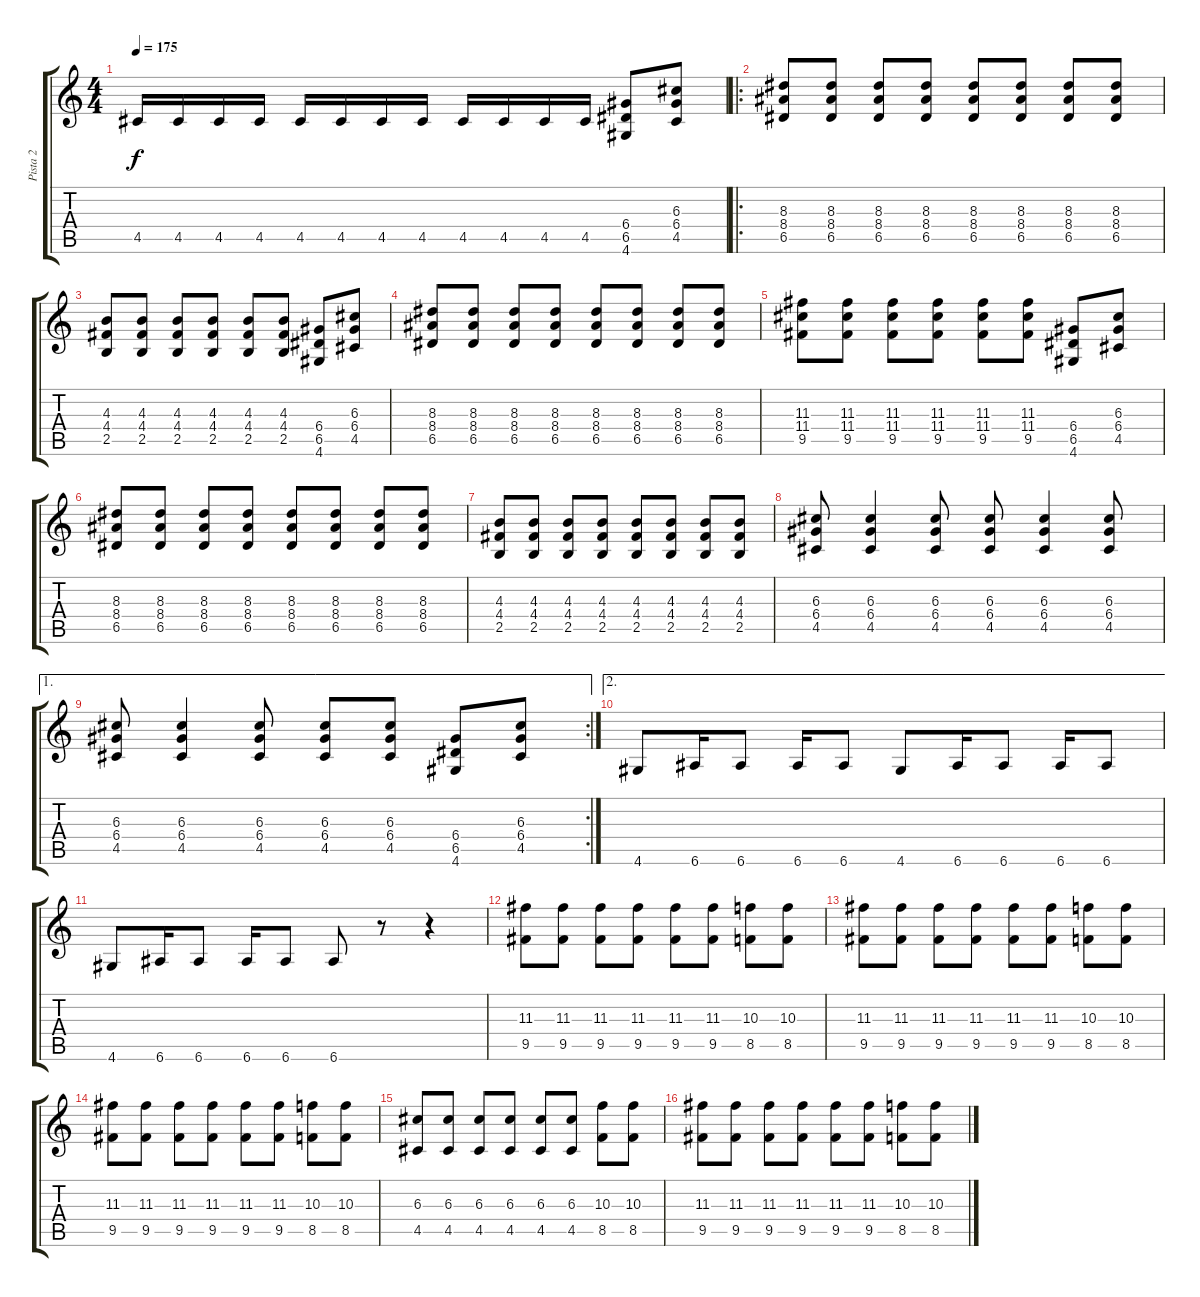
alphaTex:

\track ("Pista 2" "Pista 2") {instrument distortionguitar}
\staff {score tabs}
\tuning (E4 B3 G3 D3 A2 E2) {hide}
\ts (4 4)
\tempo 175
\clef g2
\ks c
4.5.16{dy f} 4.5.16 4.5.16 4.5.16 4.5.16 4.5.16 4.5.16 4.5.16 4.5.16 4.5.16 4.5.16 4.5.16 (6.4 6.5 4.6).8 (6.3 6.4 4.5).8 |
\ro
(8.3 8.4 6.5).8 (8.3 8.4 6.5).8 (8.3 8.4 6.5).8 (8.3 8.4 6.5).8 (8.3 8.4 6.5).8 (8.3 8.4 6.5).8 (8.3 8.4 6.5).8 (8.3 8.4 6.5).8 |
(4.3 4.4 2.5).8 (4.3 4.4 2.5).8 (4.3 4.4 2.5).8 (4.3 4.4 2.5).8 (4.3 4.4 2.5).8 (4.3 4.4 2.5).8 (6.4 6.5 4.6).8 (6.3 6.4 4.5).8 |
(8.3 8.4 6.5).8 (8.3 8.4 6.5).8 (8.3 8.4 6.5).8 (8.3 8.4 6.5).8 (8.3 8.4 6.5).8 (8.3 8.4 6.5).8 (8.3 8.4 6.5).8 (8.3 8.4 6.5).8 |
(11.3 11.4 9.5).8 (11.3 11.4 9.5).8 (11.3 11.4 9.5).8 (11.3 11.4 9.5).8 (11.3 11.4 9.5).8 (11.3 11.4 9.5).8 (6.4 6.5 4.6).8 (6.3 6.4 4.5).8 |
(8.3 8.4 6.5).8 (8.3 8.4 6.5).8 (8.3 8.4 6.5).8 (8.3 8.4 6.5).8 (8.3 8.4 6.5).8 (8.3 8.4 6.5).8 (8.3 8.4 6.5).8 (8.3 8.4 6.5).8 |
(4.3 4.4 2.5).8 (4.3 4.4 2.5).8 (4.3 4.4 2.5).8 (4.3 4.4 2.5).8 (4.3 4.4 2.5).8 (4.3 4.4 2.5).8 (4.3 4.4 2.5).8 (4.3 4.4 2.5).8 |
(6.3 6.4 4.5).8 (6.3 6.4 4.5).4 (6.3 6.4 4.5).8 (6.3 6.4 4.5).8 (6.3 6.4 4.5).4 (6.3 6.4 4.5).8 |
\ae 1
\rc 2
(6.3 6.4 4.5).8 (6.3 6.4 4.5).4 (6.3 6.4 4.5).8 (6.3 6.4 4.5).8 (6.3 6.4 4.5).8 (6.4 6.5 4.6).8 (6.3 6.4 4.5).8 |
\ae 2
4.6.8 6.6.16 6.6.8 6.6.16 6.6.8 4.6.8 6.6.16 6.6.8 6.6.16 6.6.8 |
4.6.8 6.6.16 6.6.8 6.6.16 6.6.8 6.6.8 r.8 r.4 |
(11.3 9.5).8{instrument distortionguitar} (11.3 9.5).8 (11.3 9.5).8 (11.3 9.5).8 (11.3 9.5).8 (11.3 9.5).8 (10.3 8.5).8 (10.3 8.5).8 |
(11.3 9.5).8 (11.3 9.5).8 (11.3 9.5).8 (11.3 9.5).8 (11.3 9.5).8 (11.3 9.5).8 (10.3 8.5).8 (10.3 8.5).8 |
(11.3 9.5).8 (11.3 9.5).8 (11.3 9.5).8 (11.3 9.5).8 (11.3 9.5).8 (11.3 9.5).8 (10.3 8.5).8 (10.3 8.5).8 |
(6.3 4.5).8 (6.3 4.5).8 (6.3 4.5).8 (6.3 4.5).8 (6.3 4.5).8 (6.3 4.5).8 (10.3 8.5).8 (10.3 8.5).8 |
(11.3 9.5).8 (11.3 9.5).8 (11.3 9.5).8 (11.3 9.5).8 (11.3 9.5).8 (11.3 9.5).8 (10.3 8.5).8 (10.3 8.5).8
